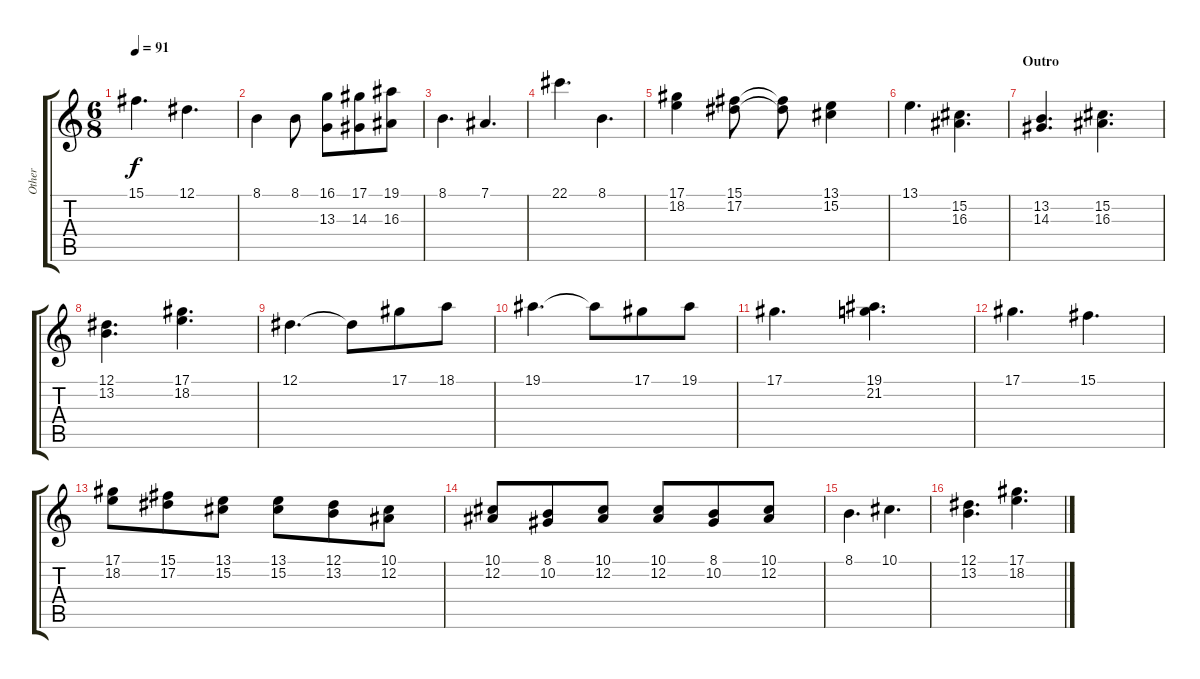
\track ("Other" "Other") {instrument flute}
\staff {score tabs}
\tuning (Eb4 Bb3 Gb3 Db3 Ab2 Eb2) {hide}
\ts (6 8)
\tempo 91
\clef g2
\ks c
15.1.4{d dy f} 12.1.4{d} |
8.1.4 8.1.8 (16.1 13.3).8 (17.1 14.3).8 (19.1 16.3).8 |
8.1.4{d} 7.1.4{d} |
22.1.4{d} 8.1.4{d} |
(17.1 18.2).4 (15.1 17.2).8 (15.1{t} 17.2{t}).8 (13.1 15.2).4 |
13.1.4{d} (15.2 16.3).4{d} |
\section ("" "Outro")
(13.2 14.3).4{d} (15.2 16.3).4{d} |
(12.1 13.2).4{d} (17.1 18.2).4{d} |
12.1.4{d} 12.1{t}.8 17.1.8 18.1.8 |
19.1.4{d} 19.1{t}.8 17.1.8 19.1.8 |
17.1.4{d} (19.1 21.2).4{d} |
17.1.4{d} 15.1.4{d} |
(17.1 18.2).8 (15.1 17.2).8 (13.1 15.2).8 (13.1 15.2).8 (12.1 13.2).8 (10.1 12.2).8 |
(10.1 12.2).8 (8.1 10.2).8 (10.1 12.2).8 (10.1 12.2).8 (8.1 10.2).8 (10.1 12.2).8 |
8.1.4{d} 10.1.4{d} |
(12.1 13.2).4{d} (17.1 18.2).4{d}
